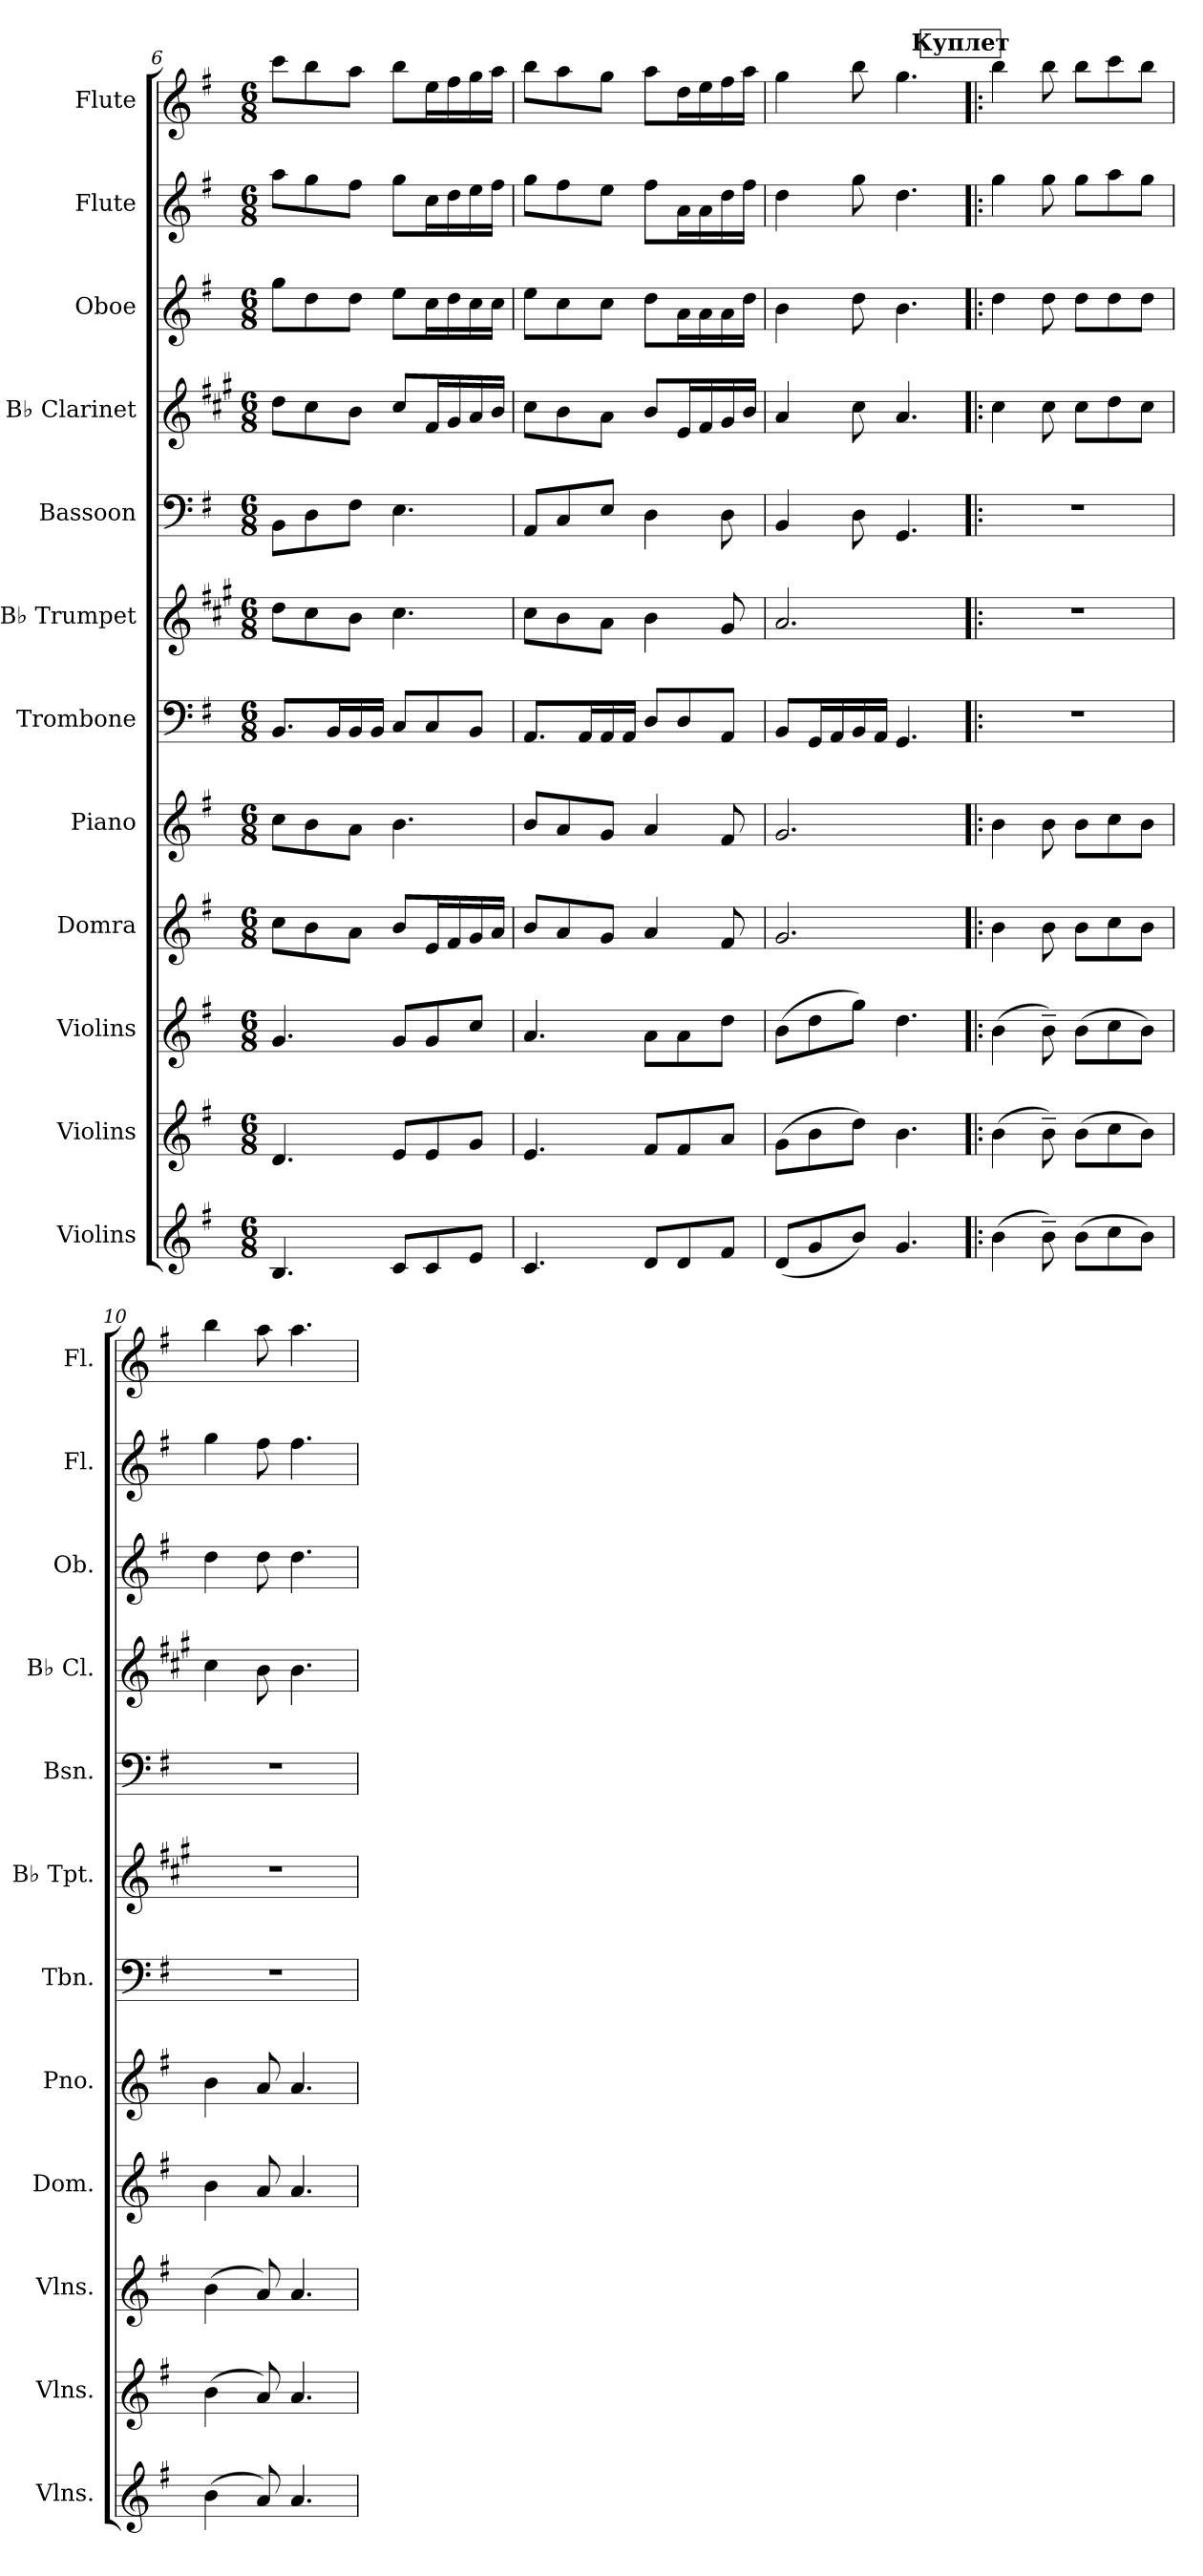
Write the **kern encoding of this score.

**kern	**kern	**kern	**kern	**kern	**kern	**kern	**kern	**kern	**kern	**kern	**kern
*part12	*part11	*part10	*part9	*part8	*part7	*part6	*part5	*part4	*part3	*part2	*part1
*staff12	*staff11	*staff10	*staff9	*staff8	*staff7	*staff6	*staff5	*staff4	*staff3	*staff2	*staff1
*I"Violins	*I"Violins	*I"Violins	*I"Domra	*I"Piano	*I"Trombone	*I"B♭ Trumpet	*I"Bassoon	*I"B♭ Clarinet	*I"Oboe	*I"Flute	*I"Flute
*I'Vlns.	*I'Vlns.	*I'Vlns.	*I'Dom.	*I'Pno.	*I'Tbn.	*I'B♭ Tpt.	*I'Bsn.	*I'B♭ Cl.	*I'Ob.	*I'Fl.	*I'Fl.
*clefG2	*clefG2	*clefG2	*clefG2	*clefG2	*clefF4	*clefG2	*clefF4	*clefG2	*clefG2	*clefG2	*clefG2
*	*	*	*	*	*	*ITrd1c2	*	*ITrd1c2	*	*	*
*k[f#]	*k[f#]	*k[f#]	*k[f#]	*k[f#]	*k[f#]	*k[f#]	*k[f#]	*k[f#]	*k[f#]	*k[f#]	*k[f#]
*M6/8	*M6/8	*M6/8	*M6/8	*M6/8	*M6/8	*M6/8	*M6/8	*M6/8	*M6/8	*M6/8	*M6/8
=6	=6	=6	=6	=6	=6	=6	=6	=6	=6	=6	=6
4.B/	4.d/	4.g/	8cc\L	8cc\L	8.BB/L	8cc\L	8BB\L	8cc\L	8gg\L	8aa\L	8ccc\L
.	.	.	8b\	8b\	.	8b\	8D\	8b\	8dd\	8gg\	8bb\
.	.	.	.	.	16BB/L	.	.	.	.	.	.
.	.	.	8a\J	8a\J	16BB/	8a\J	8F#\J	8a\J	8dd\J	8ff#\J	8aa\J
.	.	.	.	.	16BB/JJ	.	.	.	.	.	.
8c/L	8e/L	8g/L	8b/L	4.b\	8C/L	4.b\	4.E\	8b/L	8ee\L	8gg\L	8bb\L
8c/	8e/	8g/	16e/L	.	8C/	.	.	16e/L	16cc\L	16cc\L	16ee\L
.	.	.	16f#/	.	.	.	.	16f#/	16dd\	16dd\	16ff#\
8e/J	8g/J	8cc/J	16g/	.	8BB/J	.	.	16g/	16cc\	16ee\	16gg\
.	.	.	16a/JJ	.	.	.	.	16a/JJ	16cc\JJ	16ff#\JJ	16aa\JJ
!!LO:PB:g=z
=7	=7	=7	=7	=7	=7	=7	=7	=7	=7	=7	=7
4.c/	4.e/	4.a/	8b/L	8b/L	8.AA/L	8b\L	8AA/L	8b\L	8ee\L	8gg\L	8bb\L
.	.	.	8a/	8a/	.	8a\	8C/	8a\	8cc\	8ff#\	8aa\
.	.	.	.	.	16AA/L	.	.	.	.	.	.
.	.	.	8g/J	8g/J	16AA/	8g\J	8E/J	8g\J	8cc\J	8ee\J	8gg\J
.	.	.	.	.	16AA/JJ	.	.	.	.	.	.
8d/L	8f#/L	8a\L	4a/	4a/	8D/L	4a\	4D\	8a/L	8dd\L	8ff#\L	8aa\L
8d/	8f#/	8a\	.	.	8D/	.	.	16d/L	16a\L	16a\L	16dd\L
.	.	.	.	.	.	.	.	16e/	16a\	16a\	16ee\
8f#/J	8a/J	8dd\J	8f#/	8f#/	8AA/J	8f#/	8D\	16f#/	16a\	16dd\	16ff#\
.	.	.	.	.	.	.	.	16a/JJ	16dd\JJ	16ff#\JJ	16aa\JJ
=8	=8	=8	=8	=8	=8	=8	=8	=8	=8	=8	=8
(<8d/L	(>8g\L	(>8b\L	2.g/	2.g/	8BB/L	2.g/	4BB/	4g/	4b\	4dd\	4gg\
8g/	8b\	8dd\	.	.	16GG/L	.	.	.	.	.	.
.	.	.	.	.	16AA/	.	.	.	.	.	.
8b/J)	8dd\J)	8gg\J)	.	.	16BB/	.	8D\	8b\	8dd\	8gg\	8bb\
.	.	.	.	.	16AA/JJ	.	.	.	.	.	.
4.g/	4.b\	4.dd\	.	.	4.GG/	.	4.GG/	4.g/	4.b\	4.dd\	4.gg\
!!LO:REH:place=s1:a:B:fs=14:t=Куплет
=9!|:	=9!|:	=9!|:	=9!|:	=9!|:	=9!|:	=9!|:	=9!|:	=9!|:	=9!|:	=9!|:	=9!|:
(>4b\	(>4b\	(>4b\	4b\	4b\	2.r	2.r	2.r	4b\	4dd\	4gg\	4bb\
8b~\)	8b~\)	8b~\)	8b\	8b\	.	.	.	8b\	8dd\	8gg\	8bb\
(>8b\L	(>8b\L	(>8b\L	8b\L	8b\L	.	.	.	8b\L	8dd\L	8gg\L	8bb\L
8cc\	8cc\	8cc\	8cc\	8cc\	.	.	.	8cc\	8dd\	8aa\	8ccc\
8b\J)	8b\J)	8b\J)	8b\J	8b\J	.	.	.	8b\J	8dd\J	8gg\J	8bb\J
=10	=10	=10	=10	=10	=10	=10	=10	=10	=10	=10	=10
(>4b\	(>4b\	(>4b\	4b\	4b\	2.r	2.r	2.r	4b\	4dd\	4gg\	4bb\
8a/)	8a/)	8a/)	8a/	8a/	.	.	.	8a\	8dd\	8ff#\	8aa\
4.a/	4.a/	4.a/	4.a/	4.a/	.	.	.	4.a\	4.dd\	4.ff#\	4.aa\
=	=	=	=	=	=	=	=	=	=	=	=
*-	*-	*-	*-	*-	*-	*-	*-	*-	*-	*-	*-
